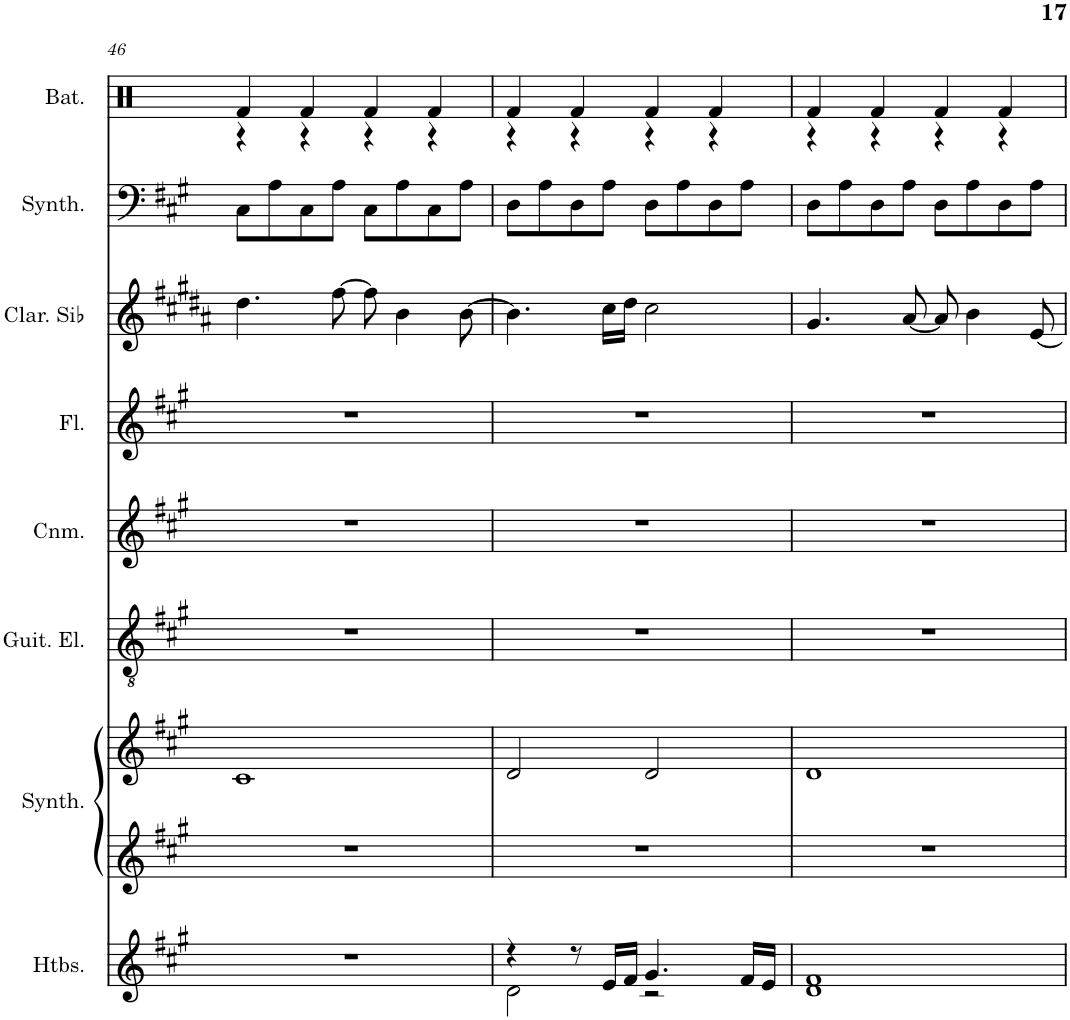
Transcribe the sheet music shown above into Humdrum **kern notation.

**kern	**kern	**kern	**kern	**kern	**kern	**kern	**kern	**kern
*part8	*part7	*part7	*part6	*part5	*part4	*part3	*part2	*part1
*staff9	*staff8	*staff7	*staff6	*staff5	*staff4	*staff3	*staff2	*staff1
*I"Hautbois, Oboe	*I"Synthétiseur Pad, Pad 7	*	*I"Guitare électrique, Clean guitar	*I"Cornemuse, Bagpipe	*I"Flûte, Flute	*I"Clarinette en Sib	*I"Synthétiseur d'effets, Synth bass (Lead 8)	*I"Batterie, Drums
*I'Htbs.	*I'Synth.	*	*I'Guit. El.	*I'Cnm.	*I'Fl.	*I'Clar. Sib	*I'Synth.	*I'Bat.
!!LO:PB:g=z
*clefG2	*clefG2	*clefG2	*clefGv2	*clefG2	*clefG2	*clefG2	*clefF4	*clefX
*	*	*	*	*Trd1c2	*	*Trd1c2	*	*
*k[f#c#g#]	*k[f#c#g#]	*k[f#c#g#]	*k[f#c#g#]	*k[f#c#g#]	*k[f#c#g#]	*k[f#c#g#d#a#]	*k[f#c#g#]	*k[]
*M4/4	*M4/4	*M4/4	*M4/4	*M4/4	*M4/4	*M4/4	*M4/4	*M4/4
=46	=46	=46	=46	=46	=46	=46	=46	=46
*	*	*	*	*	*	*	*	*^
1r	1r	1c#	1r	1r	1r	4.dd#\	8C#\L	4Rf/	4r
.	.	.	.	.	.	.	8A\	.	.
.	.	.	.	.	.	.	8C#\	4Rf/	4r
.	.	.	.	.	.	[8ff#\	8A\J	.	.
.	.	.	.	.	.	8ff#\]	8C#\L	4Rf/	4r
.	.	.	.	.	.	4b\	8A\	.	.
.	.	.	.	.	.	.	8C#\	4Rf/	4r
.	.	.	.	.	.	[8b\	8A\J	.	.
=47	=47	=47	=47	=47	=47	=47	=47	=47	=47
*^	*	*	*	*	*	*	*	*	*
4r	2d\	1r	2d/	1r	1r	1r	4.b\]	8D\L	4Rf/	4r
.	.	.	.	.	.	.	.	8A\	.	.
8r	.	.	.	.	.	.	.	8D\	4Rf/	4r
16e/LL	.	.	.	.	.	.	16cc#\LL	8A\J	.	.
16f#/JJ	.	.	.	.	.	.	16dd#\JJ	.	.	.
4.g#/	2r	.	2d/	.	.	.	2cc#\	8D\L	4Rf/	4r
.	.	.	.	.	.	.	.	8A\	.	.
.	.	.	.	.	.	.	.	8D\	4Rf/	4r
16f#/LL	.	.	.	.	.	.	.	8A\J	.	.
16e/JJ	.	.	.	.	.	.	.	.	.	.
*v	*v	*	*	*	*	*	*	*	*	*
=48	=48	=48	=48	=48	=48	=48	=48	=48	=48
1d 1f#	1r	1d	1r	1r	1r	4.g#/	8D\L	4Rf/	4r
.	.	.	.	.	.	.	8A\	.	.
.	.	.	.	.	.	.	8D\	4Rf/	4r
.	.	.	.	.	.	[8a#/	8A\J	.	.
.	.	.	.	.	.	8a#/]	8D\L	4Rf/	4r
.	.	.	.	.	.	4b\	8A\	.	.
.	.	.	.	.	.	.	8D\	4Rf/	4r
.	.	.	.	.	.	[8e/	8A\J	.	.
*	*	*	*	*	*	*	*	*v	*v
=	=	=	=	=	=	=	=	=
*-	*-	*-	*-	*-	*-	*-	*-	*-
